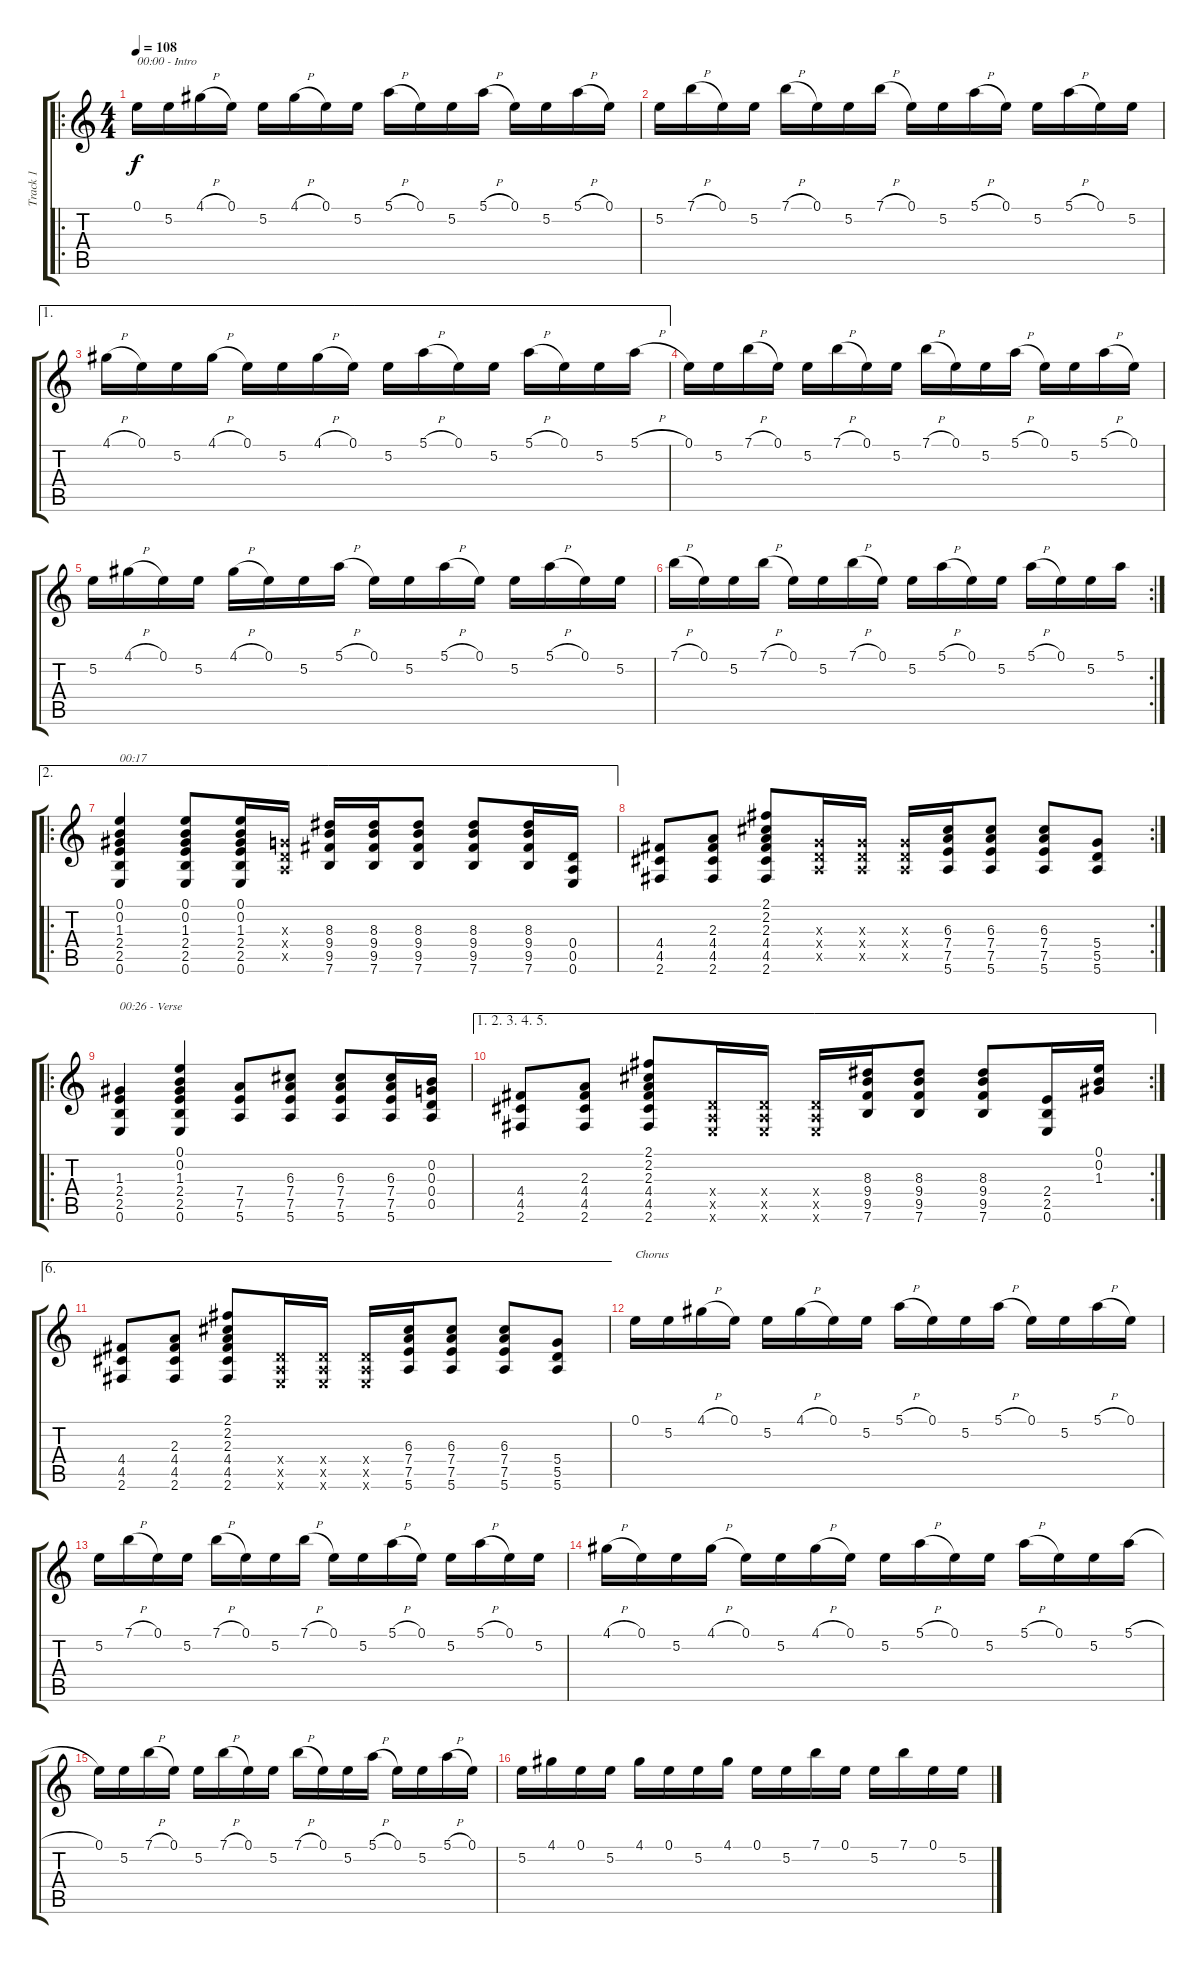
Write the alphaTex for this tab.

\track ("Track 1" "Track 1") {instrument overdrivenguitar}
\staff {score tabs}
\tuning (E4 B3 G3 D3 A2 E2) {hide}
\ro
\ts (4 4)
\tempo 108
\clef g2
\ks c
0.1.16{txt "00:00 - Intro" dy f instrument overdrivenguitar} 5.2.16 4.1{h}.16 0.1.16 5.2.16 4.1{h}.16 0.1.16 5.2.16 5.1{h}.16 0.1.16 5.2.16 5.1{h}.16 0.1.16 5.2.16 5.1{h}.16 0.1.16 |
5.2.16 7.1{h}.16 0.1.16 5.2.16 7.1{h}.16 0.1.16 5.2.16 7.1{h}.16 0.1.16 5.2.16 5.1{h}.16 0.1.16 5.2.16 5.1{h}.16 0.1.16 5.2.16 |
\ae 1
4.1{h}.16 0.1.16 5.2.16 4.1{h}.16 0.1.16 5.2.16 4.1{h}.16 0.1.16 5.2.16 5.1{h}.16 0.1.16 5.2.16 5.1{h}.16 0.1.16 5.2.16 5.1{h}.16 |
0.1.16 5.2.16 7.1{h}.16 0.1.16 5.2.16 7.1{h}.16 0.1.16 5.2.16 7.1{h}.16 0.1.16 5.2.16 5.1{h}.16 0.1.16 5.2.16 5.1{h}.16 0.1.16 |
5.2.16 4.1{h}.16 0.1.16 5.2.16 4.1{h}.16 0.1.16 5.2.16 5.1{h}.16 0.1.16 5.2.16 5.1{h}.16 0.1.16 5.2.16 5.1{h}.16 0.1.16 5.2.16 |
\rc 2
7.1{h}.16 0.1.16 5.2.16 7.1{h}.16 0.1.16 5.2.16 7.1{h}.16 0.1.16 5.2.16 5.1{h}.16 0.1.16 5.2.16 5.1{h}.16 0.1.16 5.2.16 5.1.16 |
\ae 2
\ro
(0.1 0.2 1.3 2.4 2.5 0.6).4{txt "00:17"} (0.1 0.2 1.3 2.4 2.5 0.6).8 (0.1 0.2 1.3 2.4 2.5 0.6).16 (0.3{x} 0.4{x} 0.5{x}).16 (8.3 9.4 9.5 7.6).16 (8.3 9.4 9.5 7.6).16 (8.3 9.4 9.5 7.6).8 (8.3 9.4 9.5 7.6).8 (8.3 9.4 9.5 7.6).16 (0.4 0.5 0.6).16 |
\rc 2
(4.4 4.5 2.6).8 (2.3 4.4 4.5 2.6).8 (2.1 2.2 2.3 4.4 4.5 2.6).8 (0.3{x} 0.4{x} 0.5{x}).16 (0.3{x} 0.4{x} 0.5{x}).16 (0.3{x} 0.4{x} 0.5{x}).16 (6.3 7.4 7.5 5.6).16 (6.3 7.4 7.5 5.6).8 (6.3 7.4 7.5 5.6).8 (5.4 5.5 5.6).8 |
\ro
(1.3 2.4 2.5 0.6).4{txt "00:26 - Verse"} (0.1 0.2 1.3 2.4 2.5 0.6).4 (7.4 7.5 5.6).8 (6.3 7.4 7.5 5.6).8 (6.3 7.4 7.5 5.6).8 (6.3 7.4 7.5 5.6).16 (0.2 0.3 0.4 0.5).16 |
\ae (1 2 3 4 5)
\rc 2
(4.4 4.5 2.6).8 (2.3 4.4 4.5 2.6).8 (2.1 2.2 2.3 4.4 4.5 2.6).8 (0.4{x} 0.5{x} 0.6{x}).16 (0.4{x} 0.5{x} 0.6{x}).16 (0.4{x} 0.5{x} 0.6{x}).16 (8.3 9.4 9.5 7.6).16 (8.3 9.4 9.5 7.6).8 (8.3 9.4 9.5 7.6).8 (2.4 2.5 0.6).16 (0.1 0.2 1.3).16 |
\ae 6
(4.4 4.5 2.6).8 (2.3 4.4 4.5 2.6).8 (2.1 2.2 2.3 4.4 4.5 2.6).8 (0.4{x} 0.5{x} 0.6{x}).16 (0.4{x} 0.5{x} 0.6{x}).16 (0.4{x} 0.5{x} 0.6{x}).16 (6.3 7.4 7.5 5.6).16 (6.3 7.4 7.5 5.6).8 (6.3 7.4 7.5 5.6).8 (5.4 5.5 5.6).8 |
0.1.16{txt "Chorus"} 5.2.16 4.1{h}.16 0.1.16 5.2.16 4.1{h}.16 0.1.16 5.2.16 5.1{h}.16 0.1.16 5.2.16 5.1{h}.16 0.1.16 5.2.16 5.1{h}.16 0.1.16 |
5.2.16 7.1{h}.16 0.1.16 5.2.16 7.1{h}.16 0.1.16 5.2.16 7.1{h}.16 0.1.16 5.2.16 5.1{h}.16 0.1.16 5.2.16 5.1{h}.16 0.1.16 5.2.16 |
4.1{h}.16 0.1.16 5.2.16 4.1{h}.16 0.1.16 5.2.16 4.1{h}.16 0.1.16 5.2.16 5.1{h}.16 0.1.16 5.2.16 5.1{h}.16 0.1.16 5.2.16 5.1{h}.16 |
0.1.16 5.2.16 7.1{h}.16 0.1.16 5.2.16 7.1{h}.16 0.1.16 5.2.16 7.1{h}.16 0.1.16 5.2.16 5.1{h}.16 0.1.16 5.2.16 5.1{h}.16 0.1.16 |
5.2.16 4.1.16 0.1.16 5.2.16 4.1.16 0.1.16 5.2.16 4.1.16 0.1.16 5.2.16 7.1.16 0.1.16 5.2.16 7.1.16 0.1.16 5.2.16
